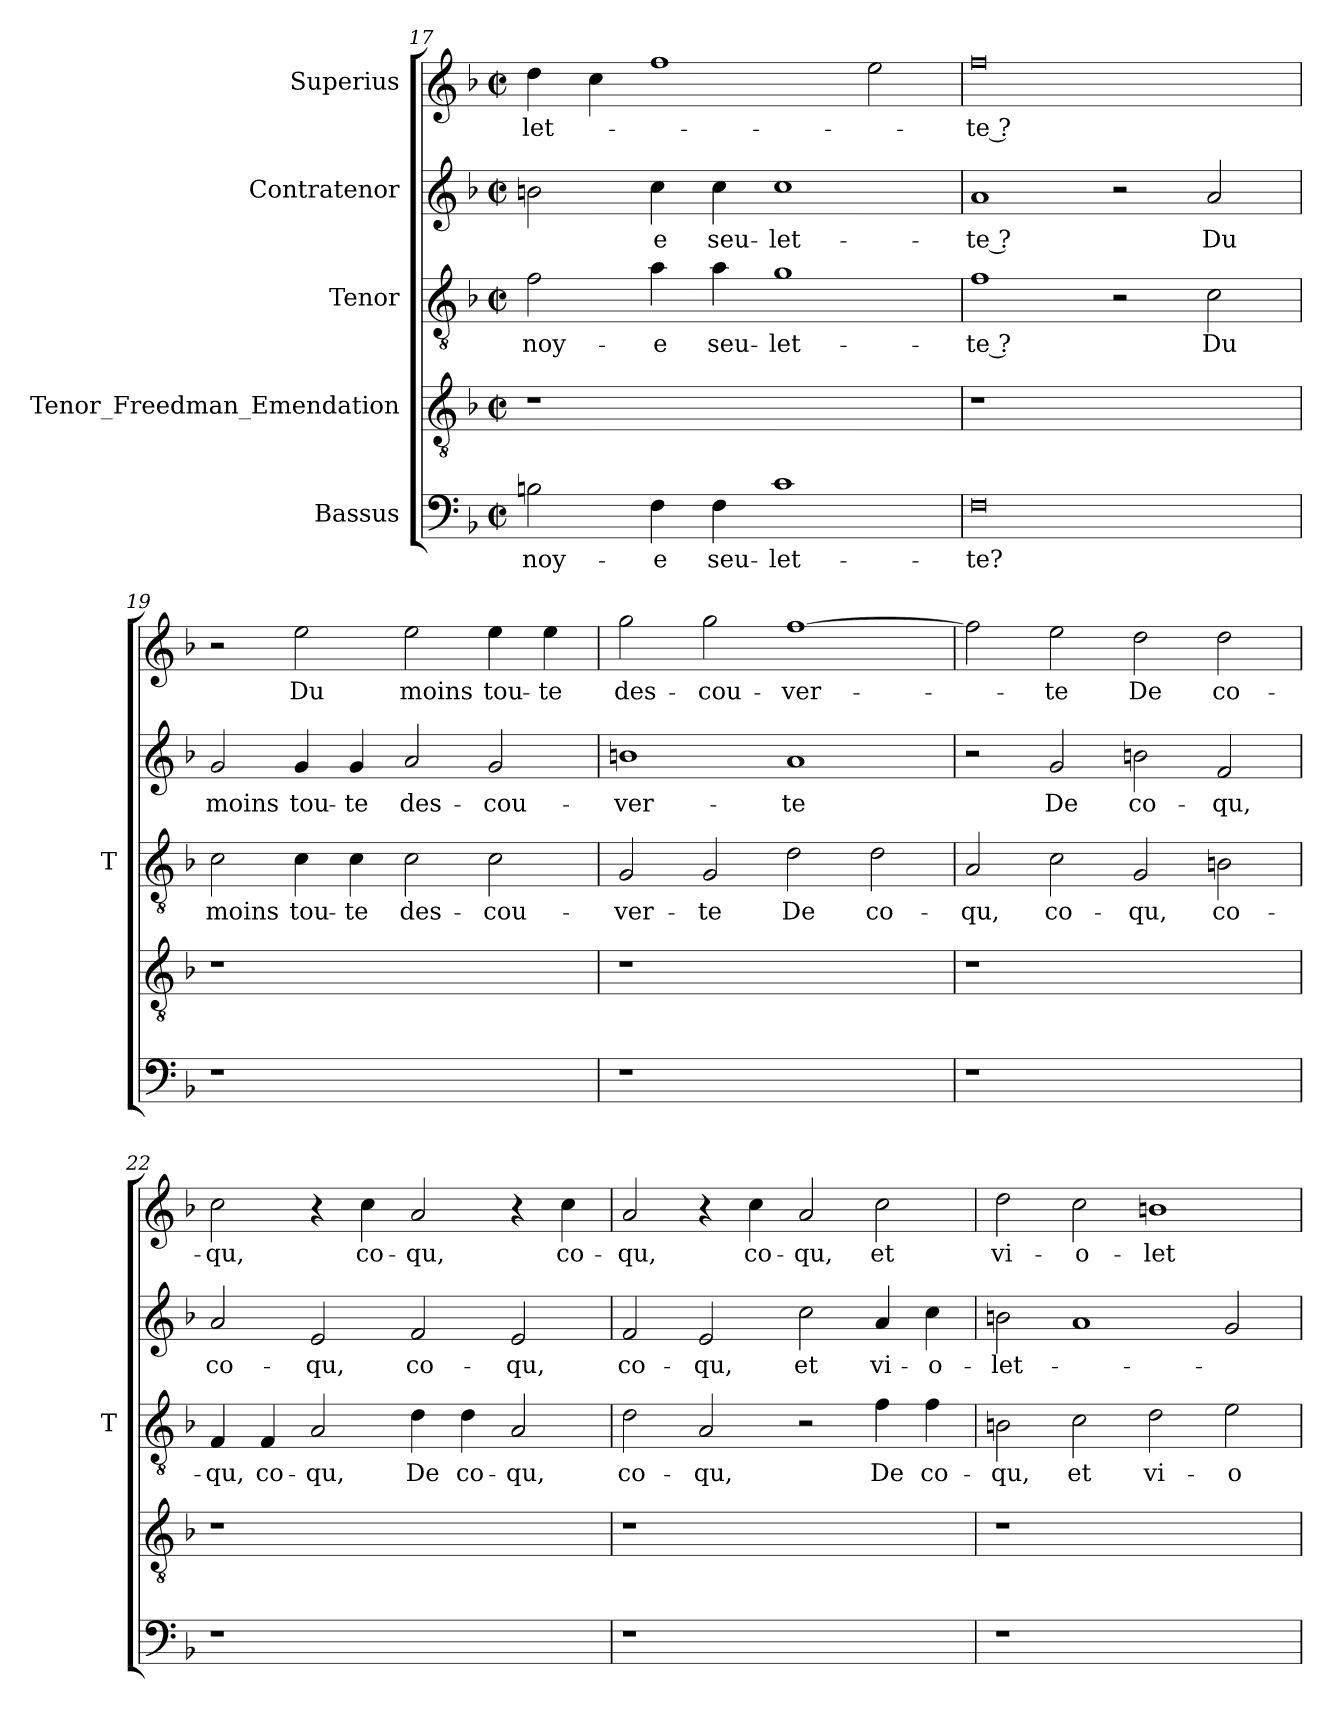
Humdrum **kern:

**kern	**text	**kern	**kern	**text	**kern	**text	**kern	**text
*part5	*part5	*part4	*part3	*part3	*part2	*part2	*part1	*part1
*staff5	*staff5	*staff4	*staff3	*staff3	*staff2	*staff2	*staff1	*staff1
*I"Bassus	*	*I"Tenor_Freedman_Emendation	*I"Tenor	*	*I"Contratenor	*	*I"Superius	*
*	*	*	*I'T	*	*	*	*	*
*clefF4	*	*clefGv2	*clefGv2	*	*clefG2	*	*clefG2	*
*k[b-]	*	*k[b-]	*k[b-]	*	*k[b-]	*	*k[b-]	*
*F:	*	*F:	*F:	*	*F:	*	*F:	*
*M2/2	*	*M2/2	*M2/2	*	*M2/2	*	*M2/2	*
*met(c|)	*	*met(c|)	*met(c|)	*	*met(c|)	*	*met(c|)	*
=17	=17	=17	=17	=17	=17	=17	=17	=17
2B	noy-	1r	2f	noy-	2b	.	4dd	let-
.	.	.	.	.	.	.	4cc	.
4F	-e	.	4a	-e	4cc	-e	1ff	.
4F	seu-	.	4a	seu-	4cc	seu-	.	.
1c	let-	1ryy	1g	let-	1cc	let-	.	.
.	.	.	.	.	.	.	2ee	.
=18	=18	=18	=18	=18	=18	=18	=18	=18
0F	-te?	1r	1f	-te ?	1a	-te ?	0ff	-te ?
.	.	1ryy	2r	.	2r	.	.	.
.	.	.	2c	-Du	2a	-Du	.	.
!!LO:PB:g=z
=19	=19	=19	=19	=19	=19	=19	=19	=19
1r	.	1r	2c	-moins	2g	-moins	2r	.
.	.	.	4c	tou-	4g	tou-	2ee	-Du
.	.	.	4c	-te	4g	-te	.	.
1ryy	.	1ryy	2c	des-	2a	des-	2ee	-moins
.	.	.	2c	cou-	2g	cou-	4ee	tou-
.	.	.	.	.	.	.	4ee	-te
=20	=20	=20	=20	=20	=20	=20	=20	=20
1r	.	1r	2G	ver-	1b	ver-	2gg	des-
.	.	.	2G	-te	.	.	2gg	cou-
1ryy	.	1ryy	2d	-De	1a	-te	[1ff	ver-
.	.	.	2d	co-	.	.	.	.
=21	=21	=21	=21	=21	=21	=21	=21	=21
1r	.	1r	2A	-qu,	2r	.	2ff]	.
.	.	.	2c	co-	2g	-De	2ee	-te
1ryy	.	1ryy	2G	-qu,	2b	co-	2dd	-De
.	.	.	2B	co-	2f	-qu,	2dd	co-
=22	=22	=22	=22	=22	=22	=22	=22	=22
1r	.	1r	4F	-qu,	2a	co-	2cc	-qu,
.	.	.	4F	co-	.	.	.	.
.	.	.	2A	-qu,	2e	-qu,	4r	.
.	.	.	.	.	.	.	4cc	co-
1ryy	.	1ryy	4d	-De	2f	co-	2a	-qu,
.	.	.	4d	co-	.	.	.	.
.	.	.	2A	-qu,	2e	-qu,	4r	.
.	.	.	.	.	.	.	4cc	co-
=23	=23	=23	=23	=23	=23	=23	=23	=23
1r	.	1r	2d	co-	2f	co-	2a	-qu,
.	.	.	2A	-qu,	2e	-qu,	4r	.
.	.	.	.	.	.	.	4cc	co-
1ryy	.	1ryy	2r	.	2cc	-et	2a	-qu,
.	.	.	4f	-De	4a	vi-	2cc	-et
.	.	.	4f	co-	4cc	o-	.	.
=24	=24	=24	=24	=24	=24	=24	=24	=24
1r	.	1r	2B	-qu,	2b	let-	2dd	vi-
.	.	.	2c	-et	1a	.	2cc	o-
1ryy	.	1ryy	2d	vi-	.	.	1b	let-
.	.	.	2e	o-	2g	.	.	.
=	=	=	=	=	=	=	=	=
*-	*-	*-	*-	*-	*-	*-	*-	*-
